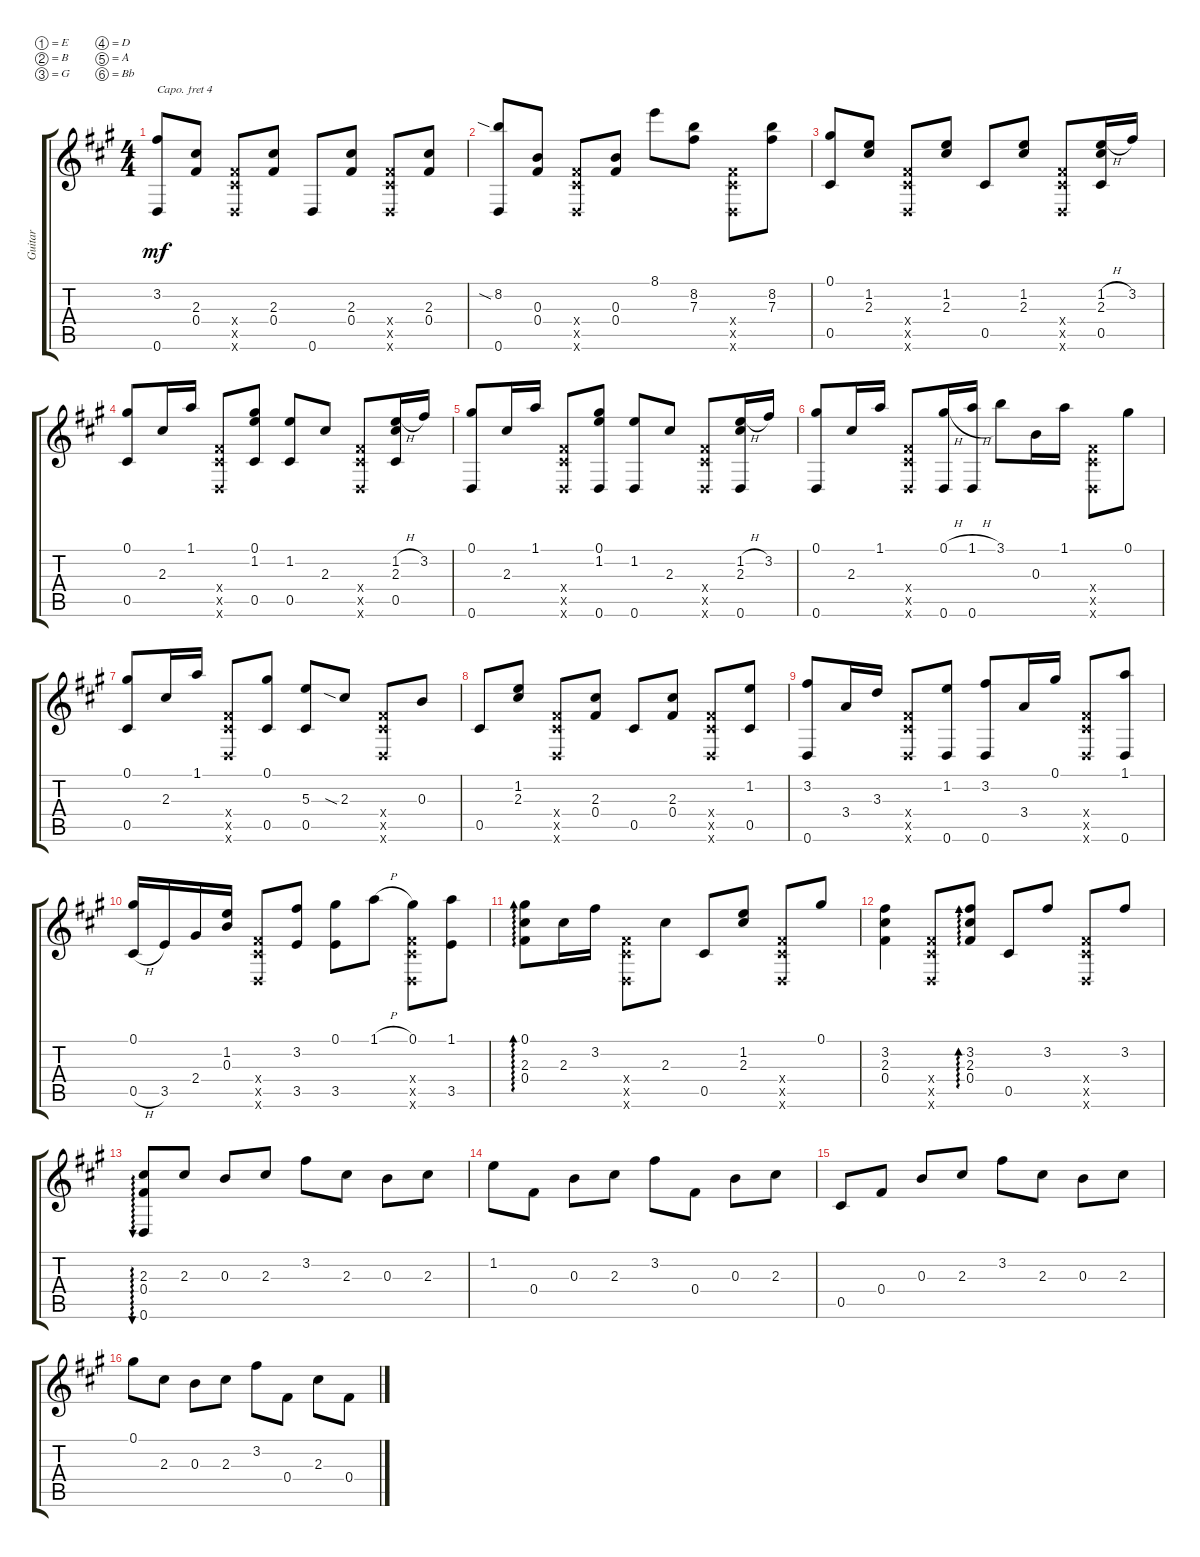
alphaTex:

\defaultSystemsLayout 4
\bracketExtendMode groupsimilarinstruments
\useSystemSignSeparator
\otherSystemsTrackNameOrientation horizontal
\chordDiagramsInScore
\track ("Guitarra" "Guitar") {instrument acousticguitarnylon}
\staff {score tabs}
\capo 4
\tuning (E4 B3 G3 D3 A2 Bb1)
\ts (4 4)
\tempo (105 hide)
\clef g2
\ks a
(0.6{acc forcenatural} 3.2{acc #}).8{dy mf beam Up} (2.3{acc #} 0.4{acc #}).8{beam Up} (0.6{x acc forcenatural} 0.5{x acc #} 0.4{x acc #}).8{beam Up} (2.3{acc #} 0.4{acc #}).8{beam Up} 0.6{acc forcenatural}.8{beam Up} (2.3{acc #} 0.4{acc #}).8{beam Up} (0.6{x acc forcenatural} 0.5{x acc #} 0.4{x acc #}).8{beam Up} (2.3{acc #} 0.4{acc #}).8{beam Up} |
(8.2{sia acc forcenatural} 0.6{acc forcenatural}).8{beam Up} (0.3{acc forcenatural} 0.4{acc #}).8{beam Up} (0.6{x acc forcenatural} 0.5{x acc #} 0.4{x acc #}).8{beam Up} (0.3{acc forcenatural} 0.4{acc #}).8{beam Up} 8.1{acc forcenatural}.8{beam Down} (8.2{acc forcenatural} 7.3{acc #}).8{beam Down} (0.6{x acc forcenatural} 0.5{x acc #} 0.4{x acc #}).8{beam Down} (8.2{acc forcenatural} 7.3{acc #}).8{beam Down} |
(0.1{acc #} 0.5{acc #}).8{beam Up} (1.2{acc forcenatural} 2.3{acc #}).8{beam Up} (0.6{x acc forcenatural} 0.5{x acc #} 0.4{x acc #}).8{beam Up} (2.3{acc #} 1.2{acc forcenatural}).8{beam Up} 0.5{acc #}.8{beam Up} (1.2{acc forcenatural} 2.3{acc #}).8{beam Up} (0.6{x acc forcenatural} 0.5{x acc #} 0.4{x acc #}).8{beam Up} (1.2{h acc forcenatural} 2.3{acc #} 0.5{acc #}).16{beam Up} 3.2{acc #}.16{beam Up} |
(0.1{acc #} 0.5{acc #}).8{beam Up} 2.3{acc #}.16{beam Up} 1.1{acc forcenatural}.16{beam Up} (0.6{x acc forcenatural} 0.5{x acc #} 0.4{x acc #}).8{beam Up} (0.1{acc #} 0.5{acc #} 1.2{acc forcenatural}).8{beam Up} (1.2{acc forcenatural} 0.5{acc #}).8{beam Up} 2.3{acc #}.8{beam Up} (0.6{x acc forcenatural} 0.5{x acc #} 0.4{x acc #}).8{beam Up} (1.2{h acc forcenatural} 2.3{acc #} 0.5{acc #}).16{beam Up} 3.2{acc #}.16{beam Up} |
(0.1{acc #} 0.6{acc forcenatural}).8{beam Up} 2.3{acc #}.16{beam Up} 1.1{acc forcenatural}.16{beam Up} (0.6{x acc forcenatural} 0.4{x acc #} 0.5{x acc #}).8{beam Up} (0.1{acc #} 1.2{acc forcenatural} 0.6{acc forcenatural}).8{beam Up} (1.2{acc forcenatural} 0.6{acc forcenatural}).8{beam Up} 2.3{acc #}.8{beam Up} (0.6{x acc forcenatural} 0.5{x acc #} 0.4{x acc #}).8{beam Up} (1.2{h acc forcenatural} 2.3{acc #} 0.6{acc forcenatural}).16{beam Up} 3.2{acc #}.16{beam Up} |
(0.1{acc #} 0.6{acc forcenatural}).8{beam Up} 2.3{acc #}.16{beam Up} 1.1{acc forcenatural}.16{beam Up} (0.6{x acc forcenatural} 0.4{x acc #} 0.5{x acc #}).8{beam Up} (0.1{h acc #} 0.6{acc forcenatural}).16{beam Up} (1.1{h acc forcenatural} 0.6{acc forcenatural}).16{beam Up} 3.1{acc forcenatural}.8{beam Down} 0.3{acc forcenatural}.16{beam Down} 1.1{acc forcenatural}.16{beam Down} (0.6{x acc forcenatural} 0.5{x acc #} 0.4{x acc #}).8{beam Down} 0.1{acc #}.8{beam Down} |
(0.5{acc #} 0.1{acc #}).8{beam Up} 2.3{acc #}.16{beam Up} 1.1{acc forcenatural}.16{beam Up} (0.6{x acc forcenatural} 0.5{x acc #} 0.4{x acc #}).8{beam Up} (0.1{acc #} 0.5{acc #}).8{beam Up} (5.3{acc forcenatural} 0.5{acc #}).8{beam Up} 2.3{sia acc #}.8{beam Up} (0.6{x acc forcenatural} 0.5{x acc #} 0.4{x acc #}).8{beam Up} 0.3{acc forcenatural}.8{beam Up} |
0.5{acc #}.8{beam Up} (1.2{acc forcenatural} 2.3{acc #}).8{beam Up} (0.6{x acc forcenatural} 0.5{x acc #} 0.4{x acc #}).8{beam Up} (2.3{acc #} 0.4{acc #}).8{beam Up} 0.5{acc #}.8{beam Up} (0.4{acc #} 2.3{acc #}).8{beam Up} (0.5{x acc #} 0.6{x acc forcenatural} 0.4{x acc #}).8{beam Up} (1.2{acc forcenatural} 0.5{acc #}).8{beam Up} |
(3.2{acc #} 0.6{acc forcenatural}).8{beam Up} 3.4{acc forcenatural}.16{beam Up} 3.3{acc forcenatural}.16{beam Up} (0.6{x acc forcenatural} 0.5{x acc #} 0.4{x acc #}).8{beam Up} (1.2{acc forcenatural} 0.6{acc forcenatural}).8{beam Up} (3.2{acc #} 0.6{acc forcenatural}).8{beam Up} 3.4{acc forcenatural}.16{beam Up} 0.1{acc #}.16{beam Up} (0.6{x acc forcenatural} 0.5{x acc #} 0.4{x acc #}).8{beam Up} (1.1{acc forcenatural} 0.6{acc forcenatural}).8{beam Up} |
(0.1{acc #} 0.5{h acc #}).16{beam Up} 3.5{acc forcenatural}.16{beam Up} 2.4{acc #}.16{beam Up} (1.2{acc forcenatural} 0.3{acc forcenatural}).16{beam Up} (0.6{x acc forcenatural} 0.5{x acc #} 0.4{x acc #}).8{beam Up} (3.2{acc #} 3.5{acc forcenatural}).8{beam Up} (0.1{acc #} 3.5{acc forcenatural}).8{beam Down} 1.1{h acc forcenatural}.8{beam Down} (0.6{x acc forcenatural} 0.5{x acc #} 0.4{x acc #} 0.1{acc #}).8{beam Down} (1.1{acc forcenatural} 3.5{acc forcenatural}).8{beam Down} |
(2.3{acc #} 0.4{acc #} 0.1{acc #}).8{ad 0 beam Down} 2.3{acc #}.16{beam Down} 3.2{acc #}.16{beam Down} (0.5{x acc #} 0.4{x acc #} 0.6{x acc forcenatural}).8{beam Down} 2.3{acc #}.8{beam Down} 0.5{acc #}.8{beam Up} (1.2{acc forcenatural} 2.3{acc #}).8{beam Up} (0.6{x acc forcenatural} 0.5{x acc #} 0.4{x acc #}).8{beam Up} 0.1{acc #}.8{beam Up} |
(3.2{acc #} 2.3{acc #} 0.4{acc #}).4{beam Down} (0.6{x acc forcenatural} 0.5{x acc #} 0.4{x acc #}).8{beam Up} (2.3{acc #} 0.4{acc #} 3.2{acc #}).8{ad 0 beam Up} 0.5{acc #}.8{beam Up} 3.2{acc #}.8{beam Up} (0.6{x acc forcenatural} 0.5{x acc #} 0.4{x acc #}).8{beam Up} 3.2{acc #}.8{beam Up} |
(0.6{acc forcenatural} 2.3{acc #} 0.4{acc #}).8{au 0 beam Up} 2.3{acc #}.8{beam Up} 0.3{acc forcenatural}.8{beam Up} 2.3{acc #}.8{beam Up} 3.2{acc #}.8{beam Down} 2.3{acc #}.8{beam Down} 0.3{acc forcenatural}.8{beam Down} 2.3{acc #}.8{beam Down} |
1.2{acc forcenatural}.8{beam Down} 0.4{acc #}.8{beam Down} 0.3{acc forcenatural}.8{beam Down} 2.3{acc #}.8{beam Down} 3.2{acc #}.8{beam Down} 0.4{acc #}.8{beam Down} 0.3{acc forcenatural}.8{beam Down} 2.3{acc #}.8{beam Down} |
0.5{acc #}.8{beam Up} 0.4{acc #}.8{beam Up} 0.3{acc forcenatural}.8{beam Up} 2.3{acc #}.8{beam Up} 3.2{acc #}.8{beam Down} 2.3{acc #}.8{beam Down} 0.3{acc forcenatural}.8{beam Down} 2.3{acc #}.8{beam Down} |
0.1{acc #}.8{beam Down} 2.3{acc #}.8{beam Down} 0.3{acc forcenatural}.8{beam Down} 2.3{acc #}.8{beam Down} 3.2{acc #}.8{beam Down} 0.4{acc #}.8{beam Down} 2.3{acc #}.8{beam Down} 0.4{acc #}.8{beam Down}
